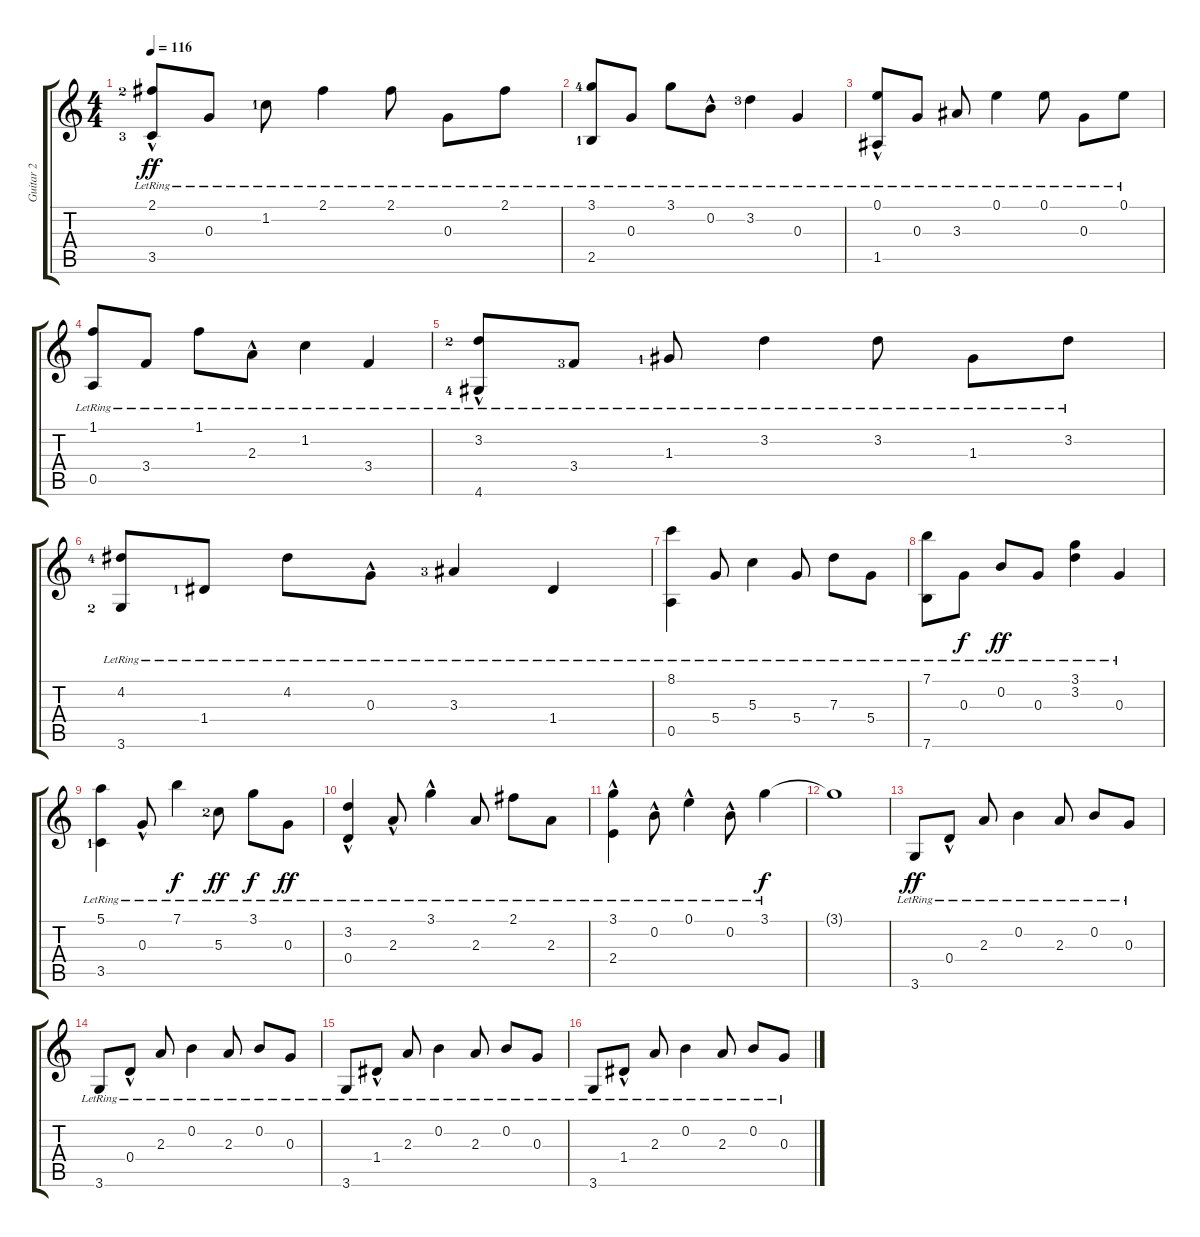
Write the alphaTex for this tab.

\track ("Guitar 2" "Guitar 2") {instrument acousticguitarnylon}
\staff {score tabs}
\tuning (E4 B3 G3 D3 A2 E2) {hide}
\ts (4 4)
\tempo 116
\clef g2
\ks c
(2.1{hac lr lf 3} 3.5{lr lf 4}).8{dy ff} 0.3{lr}.8 1.2{lr lf 2}.8 2.1{lr}.4 2.1{lr}.8 0.3{lr}.8 2.1{lr}.8 |
(3.1{lr lf 5} 2.5{lr lf 2}).8 0.3{lr}.8 3.1{lr}.8 0.2{hac lr}.8 3.2{lr lf 4}.4 0.3{lr}.4 |
(0.1{hac lr} 1.5{lr}).8 0.3{lr}.8 3.3{lr}.8 0.1{lr}.4 0.1{lr}.8 0.3{lr}.8 0.1{lr}.8 |
(1.1{lr} 0.5{lr}).8 3.4{lr}.8 1.1{lr}.8 2.3{hac lr}.8 1.2{lr}.4 3.4{lr}.4 |
(3.2{hac lr lf 3} 4.6{lr lf 5}).8 3.4{lr lf 4}.8 1.3{lr lf 2}.8 3.2{lr}.4 3.2{lr}.8 1.3{lr}.8 3.2{lr}.8 |
(4.2{lr lf 5} 3.6{lr lf 3}).8 1.4{lr lf 2}.8 4.2{lr}.8 0.3{hac lr}.8 3.3{lr lf 4}.4 1.4{lr}.4 |
(8.1{lr} 0.5{lr}).4 5.4{lr}.8 5.3{lr}.4 5.4{lr}.8 7.3{lr}.8 5.4{lr}.8 |
(7.1{lr} 7.6{lr}).8 0.3{lr}.8{dy f} 0.2{lr}.8{dy ff} 0.3{lr}.8 (3.1{lr} 3.2{lr}).4 0.3{lr}.4 |
(5.1{lr} 3.5{lr lf 2}).4 0.3{hac lr}.8 7.1{lr}.4{dy f} 5.3{lr lf 3}.8{dy ff} 3.1{lr}.8{dy f} 0.3{lr}.8{dy ff} |
(3.2{hac lr} 0.4{lr}).4 2.3{hac lr}.8 3.1{hac lr}.4 2.3{lr}.8 2.1{lr}.8 2.3{lr}.8 |
(3.1{hac lr} 2.4{lr}).4 0.2{hac lr}.8 0.1{hac lr}.4 0.2{hac lr}.8 3.1{lr}.4{dy f} |
3.1{t}.1 |
3.6{lr}.8{dy ff} 0.4{hac lr}.8 2.3{lr}.8 0.2{lr}.4 2.3{lr}.8 0.2{lr}.8 0.3{lr}.8 |
3.6{lr}.8 0.4{hac lr}.8 2.3{lr}.8 0.2{lr}.4 2.3{lr}.8 0.2{lr}.8 0.3{lr}.8 |
3.6{lr}.8 1.4{hac lr}.8 2.3{lr}.8 0.2{lr}.4 2.3{lr}.8 0.2{lr}.8 0.3{lr}.8 |
3.6{lr}.8 1.4{hac lr}.8 2.3{lr}.8 0.2{lr}.4 2.3{lr}.8 0.2{lr}.8 0.3{lr}.8
